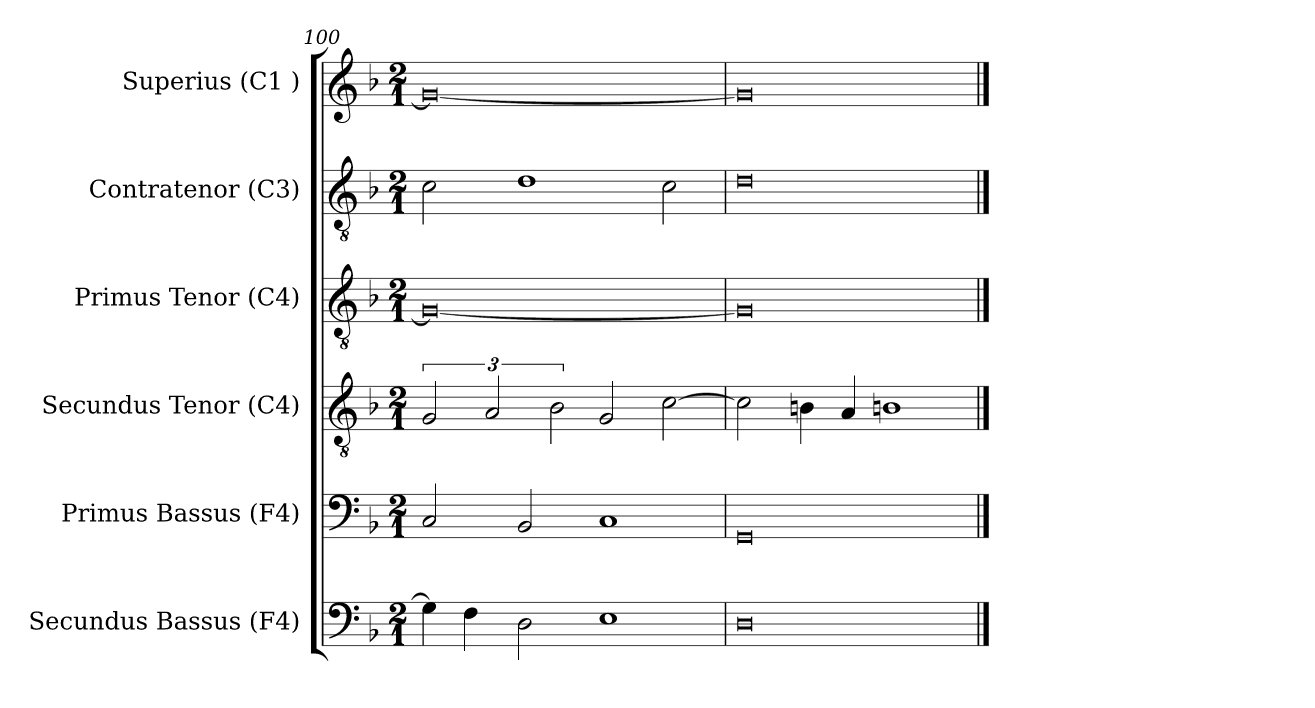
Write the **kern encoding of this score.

**kern	**kern	**kern	**kern	**kern	**kern
*part6	*part5	*part4	*part3	*part2	*part1
*staff6	*staff5	*staff4	*staff3	*staff2	*staff1
*I"Secundus Bassus (F4)	*I"Primus Bassus (F4)	*I"Secundus Tenor (C4)	*I"Primus Tenor (C4)	*I"Contratenor (C3)	*I"Superius (C1 )
*I'SB.	*I'PB.	*I'ST.	*I'PT.	*I'Ct.	*I'S.
*clefF4	*clefF4	*clefGv2	*clefGv2	*clefGv2	*clefG2
*k[b-]	*k[b-]	*k[b-]	*k[b-]	*k[b-]	*k[b-]
*F:	*F:	*F:	*F:	*F:	*F:
*M2/1	*M2/1	*M2/1	*M2/1	*M2/1	*M2/1
=100	=100	=100	=100	=100	=100
4G\]	2C/	3G/	0G_	2c\	0g_
4F\	.	.	.	.	.
.	.	3A/	.	.	.
2D\	2BB-/	.	.	1d	.
.	.	3B-\	.	.	.
1E	1C	2G/	.	.	.
.	.	[>2c\	.	2c\	.
=101	=101	=101	=101	=101	=101
0D	0GG	2c\]	0G]	0d	0g]
.	.	4B\	.	.	.
.	.	4A/	.	.	.
.	.	1Bn	.	.	.
==	==	==	==	==	==
*-	*-	*-	*-	*-	*-
